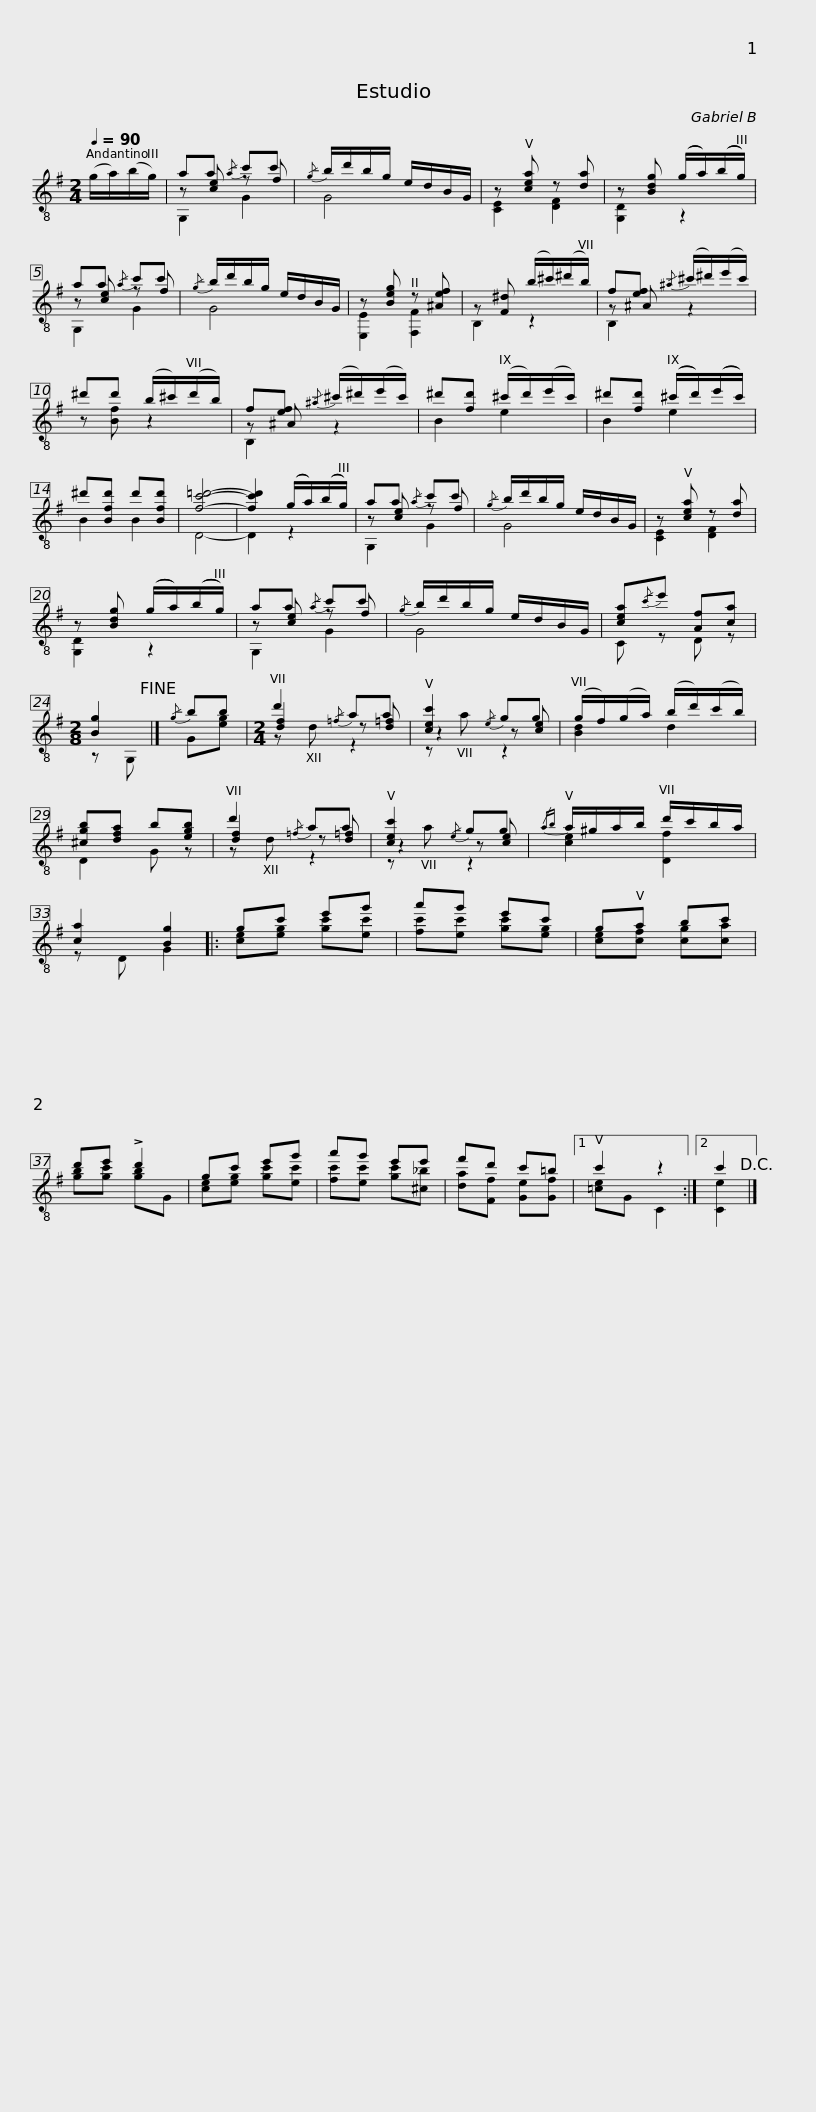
X:1
%%score ( 1 2 3 )
L:1/8
Q:1/4=90
M:2/4
I:linebreak $
K:G
V:1 treble-8
V:2 treble-8
V:3 treble-8
V:1
 (g/a/)(b/g/) | aa!-(!{/a} !-)!c'c' |!-(!{/g} !-)!b/d'/b/g/ e/d/B/G/ |$ z [cea] z [da] | z [Bdg] ((g/a/))((b/g/)) | %5
 aa!-(!{/a} !-)!c'c' |!-(!{/g} !-)!b/d'/b/g/ e/d/B/G/ |$ z [Beg] z [^Aef] | z [F^d] (b/^c'/)(^d'/b/) | f[ef]!-(!{/^a} (!-)!^c'/^d'/)(e'/c'/) | %10
 ^d'd' (b/^c'/)(d'/b/) |$ f[ef]!-(!{/^a} (!-)!^c'/^d'/)(e'/c'/) | ^d'[fd'] (^c'/d'/)(e'/c'/) | ^d'[fd'] ((^c'/d'/))((e'/c'/)) | ^d'[Bfd'] d'[Bfd'] |$ %15
 [fc'=d']4- | [fc'd']2 ((g/a/))((b/g/)) | aa!-(!{/a} !-)!c'c' |!-(!{/g} !-)!b/d'/b/g/ e/d/B/G/ | z [cea] z [da] |$ %20
 z [Bdg] ((g/a/))((b/g/)) | aa!-(!{/a} !-)!c'c' |!-(!{/g} !-)!b/d'/b/g/ e/d/B/G/ |$ [cea]!-(!{/c'}!-)!e' [Af][ca] |[M:2/8] [Bg]2!fine! |] %25
!-(!{/g} !-)!bb |[M:2/4] d'2!-(!{/=f} !-)!aa | [cec']2!-(!{/e} !-)!gg |$ (g/f/)(g/a/) (b/d'/)(c'/b/) | [^cgb][dfa] b[egb] | %30
 d'2!-(!{/=f} !-)!aa | [cec']2!-(!{/e} !-)!gg |${/ab} a/^g/a/b/ d'/c'/b/a/ | [ca]2 [Bg]2 |: gc' e'g' |$ %35
 a'g' e'c' | ga bc' | d'e' !>!d'2 | gc' e'g' |$ a'g' e'e' | %40
 f'd' c'=b |1 c'2 z2 :|2 c'2!D.C.! |] %43
V:2
 x2 | z [ce] z f | G4 |$ [CE]2 [DF]2 | [G,D]2 z2 | %5
 z [ce] z f | G4 |$ [E,E]2 [F,F]2 | B,2 z2 | z ^A z2 | %10
 z [Bf] z2 |$ z ^A z2 | B2 e2 | B2 e2 | B2 B2 |$ %15
 D4- | D2 z2 | z [ce] z f | G4 | [CE]2 [DF]2 |$ %20
 [G,D]2 z2 | z [ce] z f | G4 |$ C z D z |[M:2/8] z G, |] %25
 G[eg] |[M:2/4] [df]2 z [d=f] | z2 z [ce] |$ [Bd]2 d2 | D2 G z | %30
 [df]2 z [d=f] | z2 z [ce] |$ [ce]2 [Df]2 | z D G2 |: [ce][eg] [gc'][ec'] |$ %35
 [fc'][ec'] [gc'][eg] | [ce][cf] [cg][ca] | [gb][gc'] [gb]G | [ce][eg] [gc'][ec'] |$ [fc'][ec'] [gc'][^c_b] | %40
 [da][Ff] [Ge][Gf] |1 [=ce]G C2 :|2 [Ce]2 |] %43
V:3
 x2 | G,2 G2 | x4 |$ x4 | x4 | %5
 G,2 G2 | x4 |$ x4 | x4 | B,2 z2 | %10
 x4 |$ B,2 z2 | x4 | x4 | x4 |$ %15
 x4 | x4 | G,2 G2 | x4 | x4 |$ %20
 x4 | G,2 G2 | x4 |$ x4 |[M:2/8] x2 |] %25
 x2 |[M:2/4] z d z2 | z a z2 |$ x4 | x4 | %30
 z d z2 | z a z2 |$ x4 | x4 |: x4 |$ %35
 x4 | x4 | x4 | x4 |$ x4 | %40
 x4 |1 x4 :|2 x2 |] %43
